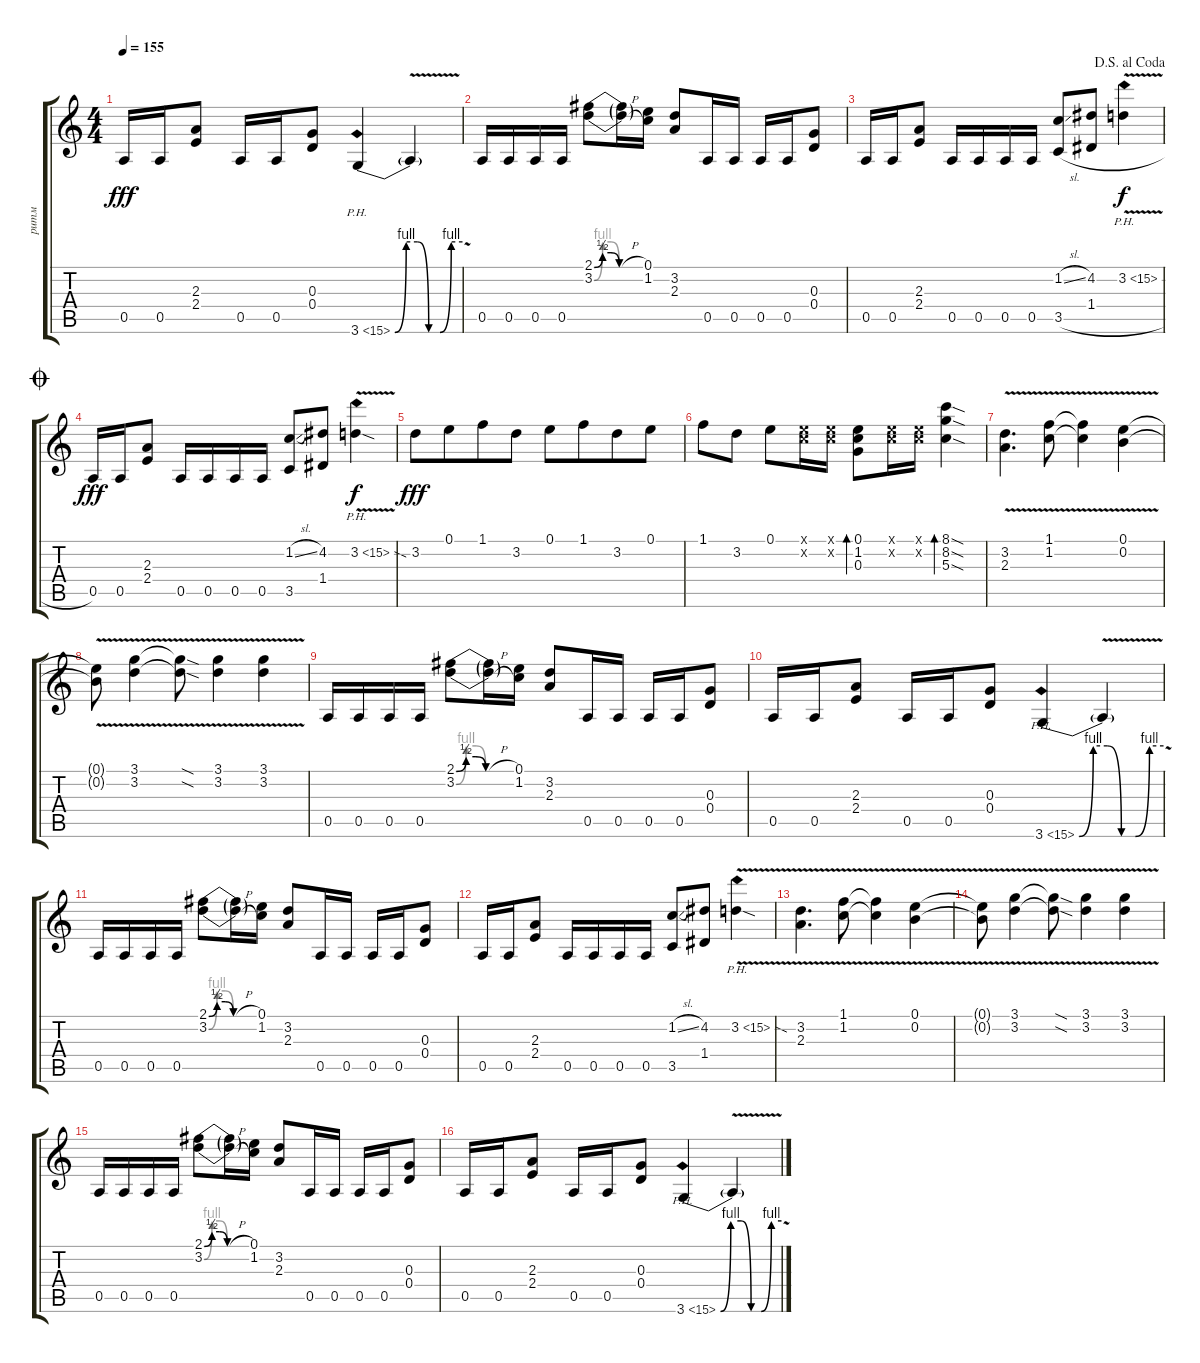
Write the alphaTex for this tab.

\track ("ритм" "ритм") {instrument overdrivenguitar}
\staff {score tabs}
\tuning (E4 B3 G3 D3 A2 E2) {hide}
\ts (4 4)
\tempo 155
\clef g2
\ks aminor
0.5.16{dy fff} 0.5.16 (2.3 2.4).8 0.5.16 0.5.16 (0.3 0.4).8 3.6{be (custom 0 0 10 4 20 4 30 0 40 0 50 4 60 4) ph 12}.4 3.6{v t}.4 |
0.5.16 0.5.16 0.5.16 0.5.16 (2.1{be (custom 0 0 10 2 20 2 30 0 60 0)} 3.2{be (custom 0 0 10 4 20 4 30 0 60 0)}).8 (2.1{h t} 3.2{h t}).16 (0.1 1.2).16 (3.2 2.3).8 0.5.16 0.5.16 0.5.16 0.5.16 (0.3 0.4).8 |
\jump dalsegnoalcoda
0.5.16{volume 14} 0.5.16 (2.3 2.4).8 0.5.16 0.5.16 0.5.16 0.5.16 (1.2{sl} 3.5{h}).8 (4.2 1.4).8 3.2{ph 12 v}.4{dy f} |
\jump coda
0.5.16{dy fff} 0.5.16 (2.3 2.4).8 0.5.16 0.5.16 0.5.16 0.5.16 (1.2{sl} 3.5).8 (4.2 1.4).8 3.2{ph 12 v sod}.4{dy f} |
3.2.8{dy fff} 0.1.8{beam merge} 1.1.8 3.2.8 0.1.8 1.1.8{beam merge} 3.2.8 0.1.8 |
1.1.8 3.2.8 0.1.8 (0.1{x} 1.2{x}).16 (0.1{x} 1.2{x}).16 (0.1 1.2 0.3).8{bd 60} (0.1{x} 1.2{x}).16 (0.1{x} 1.2{x}).16 (8.1{sod} 8.2{sod} 5.3{sod}).4{bd 60} |
(3.2{v} 2.3{v}).4{d} (1.1{v} 1.2{v}).8 (1.1{t} 1.2{t}).4 (0.1{v} 0.2{v}).4 |
(0.1{t} 0.2{t}).8 (3.1{v} 3.2{v}).4 (3.1{sod t} 3.2{sod t}).8 (3.1{v} 3.2{v}).4 (3.1{v} 3.2{v}).4 |
0.5.16 0.5.16 0.5.16 0.5.16 (2.1{be (custom 0 0 10 2 20 2 30 0 60 0)} 3.2{be (custom 0 0 10 4 20 4 30 0 60 0)}).8 (2.1{h t} 3.2{h t}).16 (0.1 1.2).16 (3.2 2.3).8 0.5.16 0.5.16 0.5.16 0.5.16 (0.3 0.4).8 |
0.5.16 0.5.16 (2.3 2.4).8 0.5.16 0.5.16 (0.3 0.4).8 3.6{be (custom 0 0 10 4 20 4 30 0 40 0 50 4 60 4) ph 12}.4 3.6{v t}.4 |
0.5.16 0.5.16 0.5.16 0.5.16 (2.1{be (custom 0 0 10 2 20 2 30 0 60 0)} 3.2{be (custom 0 0 10 4 20 4 30 0 60 0)}).8 (2.1{h t} 3.2{h t}).16 (0.1 1.2).16 (3.2 2.3).8 0.5.16 0.5.16 0.5.16 0.5.16 (0.3 0.4).8 |
0.5.16 0.5.16 (2.3 2.4).8 0.5.16 0.5.16 0.5.16 0.5.16 (1.2{sl} 3.5).8 (4.2 1.4).8 3.2{ph 12 v sod}.4 |
(3.2{v} 2.3{v}).4{d} (1.1{v} 1.2{v}).8 (1.1{t} 1.2{t}).4 (0.1{v} 0.2{v}).4 |
(0.1{t} 0.2{t}).8 (3.1{v} 3.2{v}).4 (3.1{sod t} 3.2{sod t}).8 (3.1{v} 3.2{v}).4 (3.1{v} 3.2{v}).4 |
0.5.16 0.5.16 0.5.16 0.5.16 (2.1{be (custom 0 0 10 2 20 2 30 0 60 0)} 3.2{be (custom 0 0 10 4 20 4 30 0 60 0)}).8 (2.1{h t} 3.2{h t}).16 (0.1 1.2).16 (3.2 2.3).8 0.5.16 0.5.16 0.5.16 0.5.16 (0.3 0.4).8 |
0.5.16 0.5.16 (2.3 2.4).8 0.5.16 0.5.16 (0.3 0.4).8 3.6{be (custom 0 0 10 4 20 4 30 0 40 0 50 4 60 4) ph 12}.4 3.6{v t}.4
